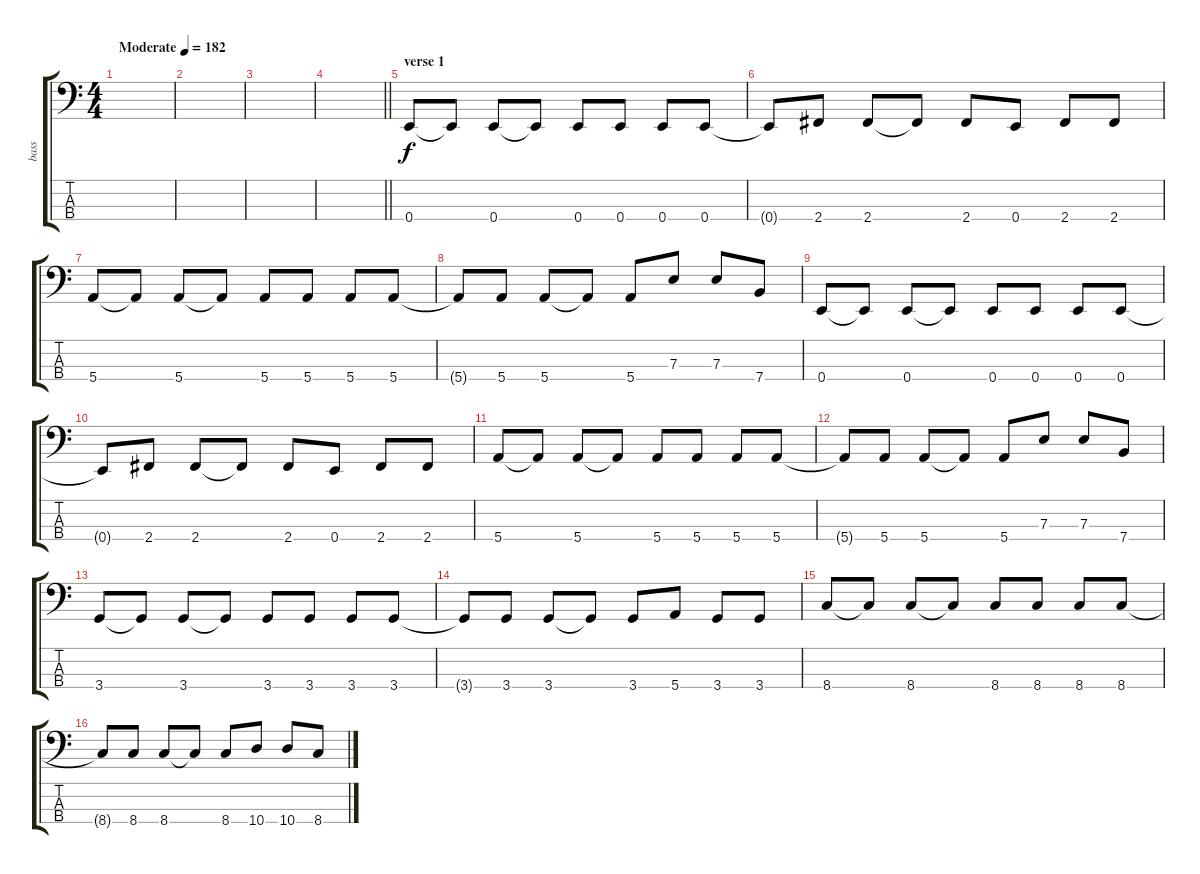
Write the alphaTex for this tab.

\track ("bass" "bass") {instrument electricbassfinger}
\staff {score tabs}
\tuning (G2 D2 A1 E1) {hide}
\ts (4 4)
\tempo (182 "Moderate")
\clef f4
\ks c
|
|
|
\barLineRight lightlight
|
\section ("" "verse 1")
0.4.8 0.4{t}.8 0.4.8 0.4{t}.8 0.4.8 0.4.8 0.4.8 0.4.8 |
0.4{t}.8 2.4.8 2.4.8 2.4{t}.8 2.4.8 0.4.8 2.4.8 2.4.8 |
5.4.8 5.4{t}.8 5.4.8 5.4{t}.8 5.4.8 5.4.8 5.4.8 5.4.8 |
5.4{t}.8 5.4.8 5.4.8 5.4{t}.8 5.4.8 7.3.8 7.3.8 7.4.8 |
0.4.8 0.4{t}.8 0.4.8 0.4{t}.8 0.4.8 0.4.8 0.4.8 0.4.8 |
0.4{t}.8 2.4.8 2.4.8 2.4{t}.8 2.4.8 0.4.8 2.4.8 2.4.8 |
5.4.8 5.4{t}.8 5.4.8 5.4{t}.8 5.4.8 5.4.8 5.4.8 5.4.8 |
5.4{t}.8 5.4.8 5.4.8 5.4{t}.8 5.4.8 7.3.8 7.3.8 7.4.8 |
3.4.8 3.4{t}.8 3.4.8 3.4{t}.8 3.4.8 3.4.8 3.4.8 3.4.8 |
3.4{t}.8 3.4.8 3.4.8 3.4{t}.8 3.4.8 5.4.8 3.4.8 3.4.8 |
8.4.8 8.4{t}.8 8.4.8 8.4{t}.8 8.4.8 8.4.8 8.4.8 8.4.8 |
8.4{t}.8 8.4.8 8.4.8 8.4{t}.8 8.4.8 10.4.8 10.4.8 8.4.8
